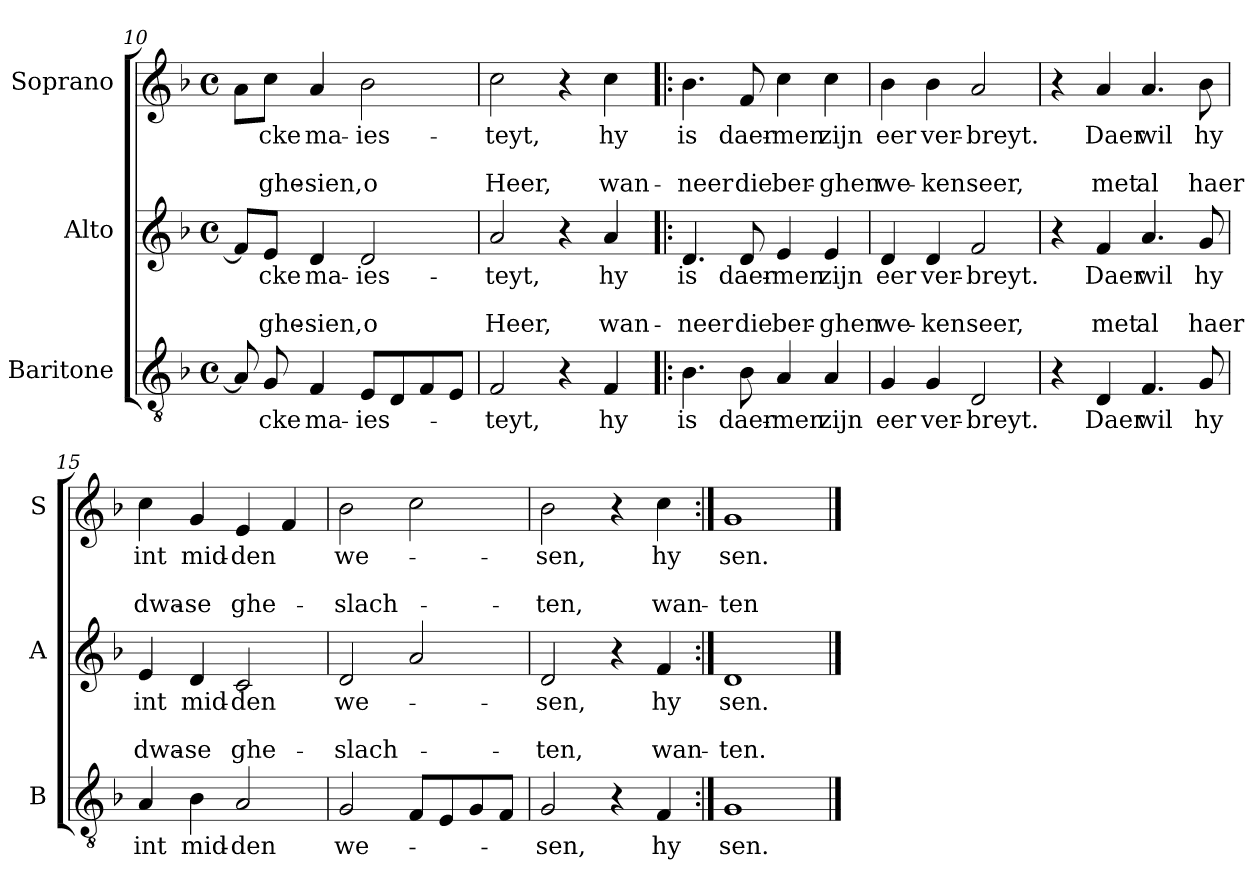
**kern	**text	**kern	**text	**text	**text	**kern	**text	**text	**text
*part3	*part3	*part2	*part2	*part2	*part2	*part1	*part1	*part1	*part1
*staff3	*staff3	*staff2	*staff2	*staff2	*staff2	*staff1	*staff1	*staff1	*staff1
*I"Baritone	*	*I"Alto	*	*	*	*I"Soprano	*	*	*
*I'B	*	*I'A	*	*	*	*I'S	*	*	*
!!LO:PB:g=z
*clefGv2	*	*clefG2	*	*	*	*clefG2	*	*	*
*k[b-]	*	*k[b-]	*	*	*	*k[b-]	*	*	*
*F:	*	*F:	*	*	*	*F:	*	*	*
*M4/4	*	*M4/4	*	*	*	*M4/4	*	*	*
*met(c)	*	*met(c)	*	*	*	*met(c)	*	*	*
=10	=10	=10	=10	=10	=10	=10	=10	=10	=10
8A/]	.	8f/L]	.	.	.	8a\L	.	.	.
!	!LO:LY:b	!	!LO:LY:b	!	!LO:LY:b	!	!LO:LY:b	!	!LO:LY:b
8G/	-cke	8e/J	-cke	.	ghe-	8cc\J	cke	.	ghe-
!	!LO:LY:b	!	!LO:LY:b	!	!LO:LY:b	!	!LO:LY:b	!	!LO:LY:b
4F/	ma-	4d/	ma-	.	-sien,	4a/	ma-	.	-sien,
!	!LO:LY:b	!	!LO:LY:b	!	!LO:LY:b	!	!LO:LY:b	!	!LO:LY:b
8E/L	-ies-	2d/	-ies-	.	o	2b-\	-ies-	.	o
8D/	.	.	.	.	.	.	.	.	.
8F/	.	.	.	.	.	.	.	.	.
8E/J	.	.	.	.	.	.	.	.	.
=11	=11	=11	=11	=11	=11	=11	=11	=11	=11
!	!LO:LY:b	!	!LO:LY:b	!	!LO:LY:b	!	!LO:LY:b	!	!LO:LY:b
2F/	-teyt,	2a/	-teyt,	.	Heer,	2cc\	-teyt,	.	Heer,
4r	.	4r	.	.	.	4r	.	.	.
!	!LO:LY:b	!	!LO:LY:b	!	!LO:LY:b	!	!LO:LY:b	!	!LO:LY:b
4F/	hy	4a/	hy	.	wan-	4cc\	hy	.	wan-
=12!|:	=12!|:	=12!|:	=12!|:	=12!|:	=12!|:	=12!|:	=12!|:	=12!|:	=12!|:
!	!LO:LY:b	!	!LO:LY:b	!	!LO:LY:b	!	!LO:LY:b	!	!LO:LY:b
4.B-\	is	4.d/	is	.	-neer	4.b-\	is	.	-neer
!	!LO:LY:b	!	!LO:LY:b	!	!LO:LY:b	!	!LO:LY:b	!	!LO:LY:b
8B-\	daer-	8d/	daer-	.	die	8f/	daer-	.	die
!	!LO:LY:b	!	!LO:LY:b	!	!LO:LY:b	!	!LO:LY:b	!	!LO:LY:b
4A/	-men	4e/	-men	.	ber-	4cc\	-men	.	ber-
!	!LO:LY:b	!	!LO:LY:b	!	!LO:LY:b	!	!LO:LY:b	!	!LO:LY:b
4A/	zijn	4e/	zijn	.	-ghen	4cc\	zijn	.	-ghen
=13	=13	=13	=13	=13	=13	=13	=13	=13	=13
!	!LO:LY:b	!	!LO:LY:b	!	!LO:LY:b	!	!LO:LY:b	!	!LO:LY:b
4G/	eer	4d/	eer	.	we-	4b-\	eer	.	we-
!	!LO:LY:b	!	!LO:LY:b	!	!LO:LY:b	!	!LO:LY:b	!	!LO:LY:b
4G/	ver-	4d/	ver-	.	-ken	4b-\	ver-	.	-ken
!	!LO:LY:b	!	!LO:LY:b	!	!LO:LY:b	!	!LO:LY:b	!	!LO:LY:b
2D/	-breyt.	2f/	-breyt.	.	seer,	2a/	-breyt.	.	seer,
=14	=14	=14	=14	=14	=14	=14	=14	=14	=14
4r	.	4r	.	.	.	4r	.	.	.
!	!LO:LY:b	!	!LO:LY:b	!	!LO:LY:b	!	!LO:LY:b	!	!LO:LY:b
4D/	Daer	4f/	Daer	.	met	4a/	Daer	.	met
!	!LO:LY:b	!	!LO:LY:b	!	!LO:LY:b	!	!LO:LY:b	!	!LO:LY:b
4.F/	wil	4.a/	wil	.	al	4.a/	wil	.	al
!	!LO:LY:b	!	!LO:LY:b	!	!LO:LY:b	!	!LO:LY:b	!	!LO:LY:b
8G/	hy	8g/	hy	.	haer	8b-\	hy	.	haer
!!LO:LB:g=z
=15	=15	=15	=15	=15	=15	=15	=15	=15	=15
!	!LO:LY:b	!	!LO:LY:b	!	!LO:LY:b	!	!LO:LY:b	!	!LO:LY:b
4A/	int	4e/	int	.	dwa-	4cc\	int	.	dwa-
!	!LO:LY:b	!	!LO:LY:b	!	!LO:LY:b	!	!LO:LY:b	!	!LO:LY:b
4B-\	mid-	4d/	mid-	.	-se	4g/	mid-	.	-se
!	!LO:LY:b	!	!LO:LY:b	!	!LO:LY:b	!	!LO:LY:b	!	!LO:LY:b
2A/	-den	2c/	-den	.	ghe-	4e/	-den	.	ghe-
.	.	.	.	.	.	4f/	.	.	.
=16	=16	=16	=16	=16	=16	=16	=16	=16	=16
!	!LO:LY:b	!	!LO:LY:b	!	!LO:LY:b	!	!LO:LY:b	!	!LO:LY:b
2G/	we-	2d/	we-	.	-slach-	2b-\	we-	.	-slach-
8F/L	.	2a/	.	.	.	2cc\	.	.	.
8E/	.	.	.	.	.	.	.	.	.
8G/	.	.	.	.	.	.	.	.	.
8F/J	.	.	.	.	.	.	.	.	.
=17	=17	=17	=17	=17	=17	=17	=17	=17	=17
!	!LO:LY:b	!	!LO:LY:b	!	!LO:LY:b	!	!LO:LY:b	!	!LO:LY:b
2G/	-sen,	2d/	-sen,	.	-ten,	2b-\	-sen,	.	-ten,
4r	.	4r	.	.	.	4r	.	.	.
!	!LO:LY:b	!	!LO:LY:b	!	!LO:LY:b	!	!LO:LY:b	!	!LO:LY:b
4F/	hy	4f/	hy	.	wan-	4cc\	hy	.	wan-
=18:|!	=18:|!	=18:|!	=18:|!	=18:|!	=18:|!	=18:|!	=18:|!	=18:|!	=18:|!
!	!LO:LY:b	!	!LO:LY:b	!	!LO:LY:b	!	!LO:LY:b	!	!LO:LY:b
1G	sen.	1d	sen.	.	-ten.	1g	sen.	.	-ten
==	==	==	==	==	==	==	==	==	==
*-	*-	*-	*-	*-	*-	*-	*-	*-	*-
